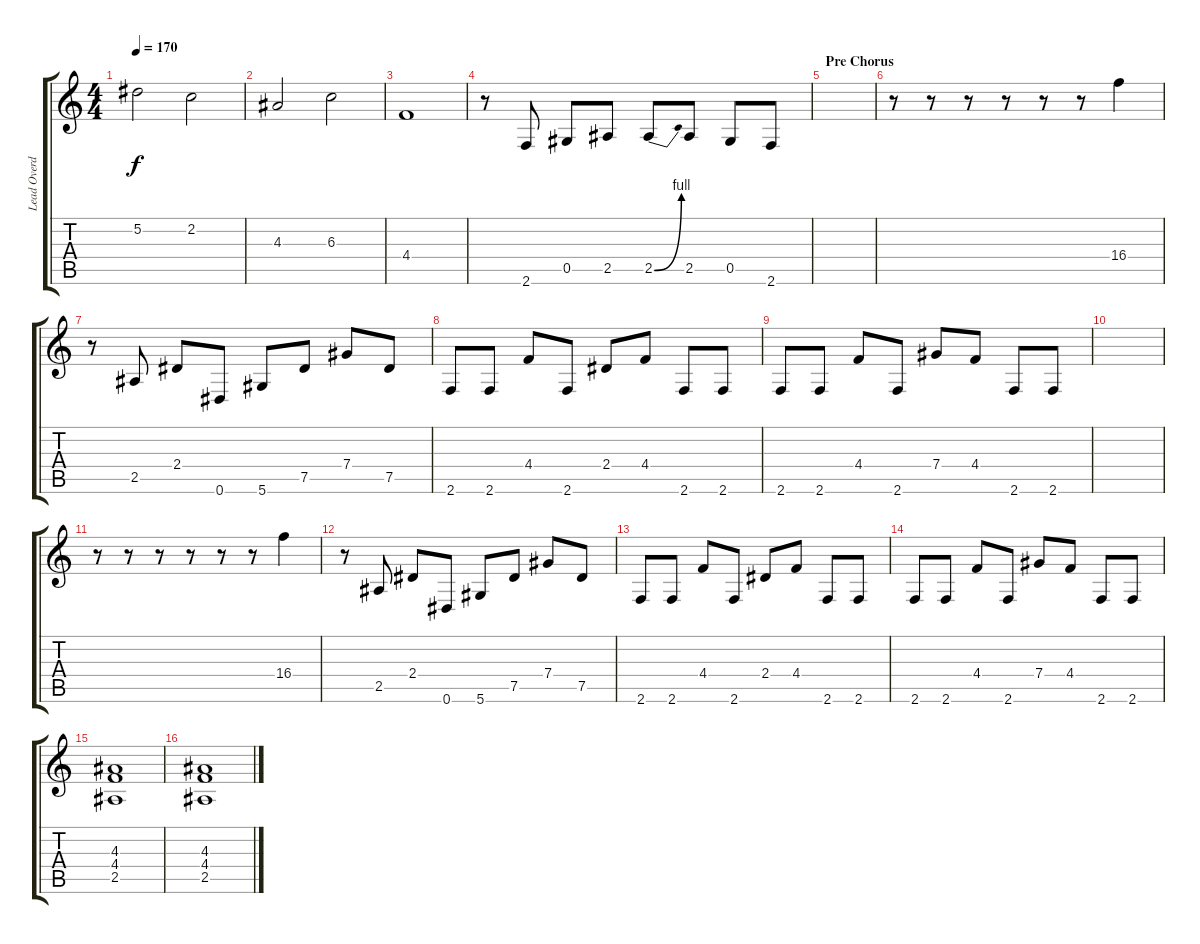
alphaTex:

\track ("Lead Overdubs" "Lead Overd") {instrument distortionguitar}
\staff {score tabs}
\tuning (Eb4 Bb3 Gb3 Db3 Ab2 Eb2) {hide}
\ts (4 4)
\tempo 170
\clef g2
\ks c
5.2.2{dy f} 2.2.2 |
4.3.2 6.3.2 |
4.4.1 |
r.8 2.6.8 0.5.8 2.5.8 2.5{be (bend 0 0 60 4)}.8 2.5.8 0.5.8 2.6.8 |
\section ("" "Pre Chorus")
|
r.8 r.8 r.8 r.8 r.8 r.8 16.4.4 |
r.8 2.5.8 2.4.8 0.6.8 5.6.8 7.5.8 7.4.8 7.5.8 |
2.6.8 2.6.8 4.4.8 2.6.8 2.4.8 4.4.8 2.6.8 2.6.8 |
2.6.8 2.6.8 4.4.8 2.6.8 7.4.8 4.4.8 2.6.8 2.6.8 |
|
r.8 r.8 r.8 r.8 r.8 r.8 16.4.4 |
r.8 2.5.8 2.4.8 0.6.8 5.6.8 7.5.8 7.4.8 7.5.8 |
2.6.8 2.6.8 4.4.8 2.6.8 2.4.8 4.4.8 2.6.8 2.6.8 |
2.6.8 2.6.8 4.4.8 2.6.8 7.4.8 4.4.8 2.6.8 2.6.8 |
(4.3 4.4 2.5).1 |
(4.3 4.4 2.5).1
